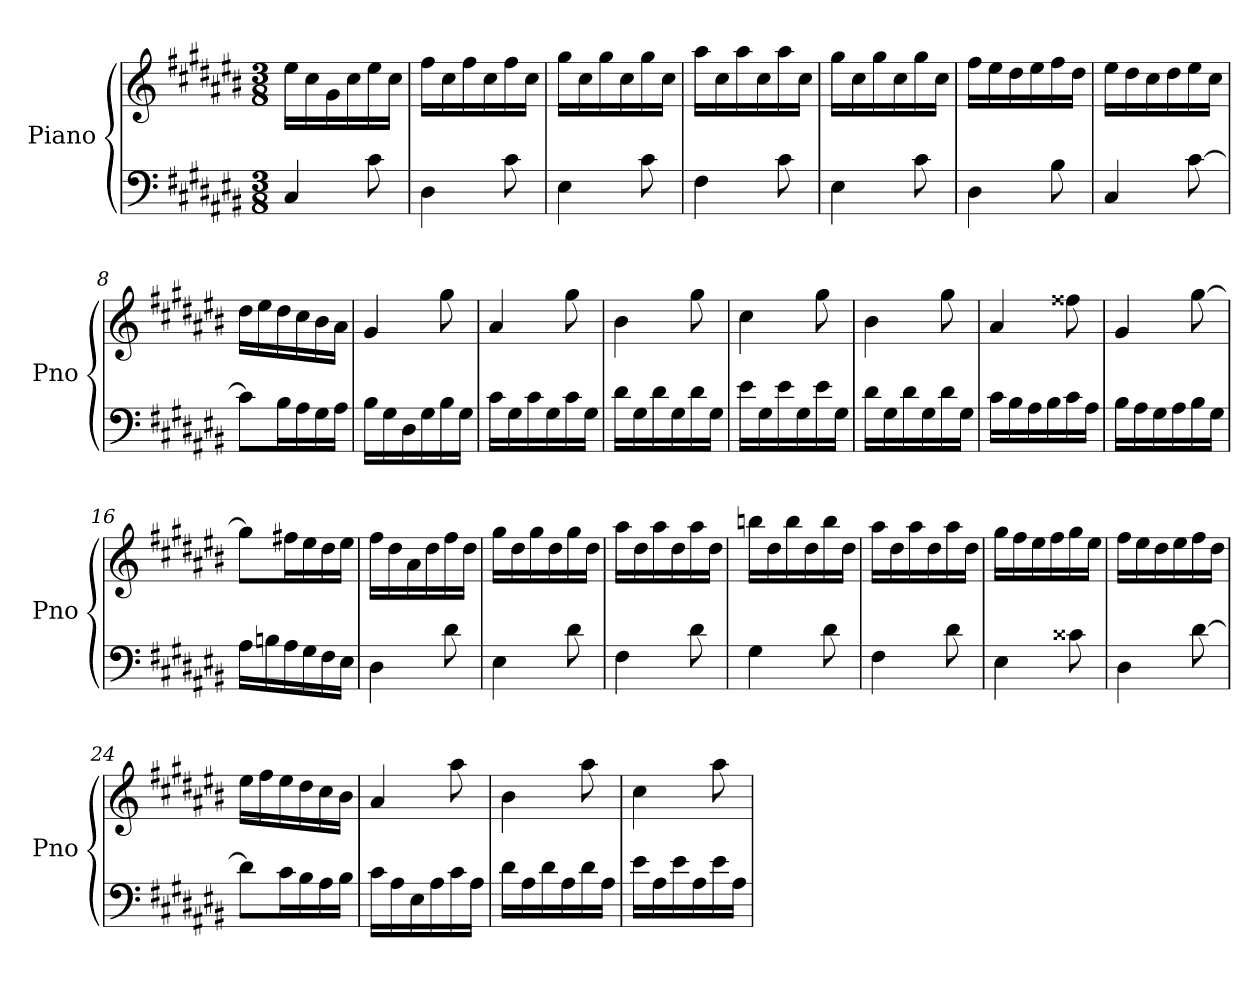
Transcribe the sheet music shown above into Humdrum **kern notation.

**kern	**kern
*part1	*part1
*staff2	*staff1
*I"Piano	*
*I'Pno	*
*clefF4	*clefG2
*k[f#c#g#d#a#e#b#]	*k[f#c#g#d#a#e#b#]
*M3/8	*M3/8
=1	=1
4C#/	16ee#\LL
.	16cc#\
.	16g#\
.	16cc#\
8c#\	16ee#\
.	16cc#\JJ
=2	=2
4D#\	16ff#\LL
.	16cc#\
.	16ff#\
.	16cc#\
8c#\	16ff#\
.	16cc#\JJ
=3	=3
4E#\	16gg#\LL
.	16cc#\
.	16gg#\
.	16cc#\
8c#\	16gg#\
.	16cc#\JJ
=4	=4
4F#\	16aa#\LL
.	16cc#\
.	16aa#\
.	16cc#\
8c#\	16aa#\
.	16cc#\JJ
=5	=5
4E#\	16gg#\LL
.	16cc#\
.	16gg#\
.	16cc#\
8c#\	16gg#\
.	16cc#\JJ
=6	=6
4D#\	16ff#\LL
.	16ee#\
.	16dd#\
.	16ee#\
8B#\	16ff#\
.	16dd#\JJ
=7	=7
4C#/	16ee#\LL
.	16dd#\
.	16cc#\
.	16dd#\
[8c#\	16ee#\
.	16cc#\JJ
=8	=8
8c#\L]	16dd#\LL
.	16ee#\
16B#\L	16dd#\
16A#\	16cc#\
16G#\	16b#\
16A#\JJ	16a#\JJ
=9	=9
16B#\LL	4g#/
16G#\	.
16D#\	.
16G#\	.
16B#\	8gg#\
16G#\JJ	.
=10	=10
16c#\LL	4a#/
16G#\	.
16c#\	.
16G#\	.
16c#\	8gg#\
16G#\JJ	.
=11	=11
16d#\LL	4b#\
16G#\	.
16d#\	.
16G#\	.
16d#\	8gg#\
16G#\JJ	.
=12	=12
16e#\LL	4cc#\
16G#\	.
16e#\	.
16G#\	.
16e#\	8gg#\
16G#\JJ	.
=13	=13
16d#\LL	4b#\
16G#\	.
16d#\	.
16G#\	.
16d#\	8gg#\
16G#\JJ	.
=14	=14
16c#\LL	4a#/
16B#\	.
16A#\	.
16B#\	.
16c#\	8ff##X\
16A#\JJ	.
=15	=15
16B#\LL	4g#/
16A#\	.
16G#\	.
16A#\	.
16B#\	[8gg#\
16G#\JJ	.
=16	=16
16A#\LL	8gg#\L]
16Bn\	.
16A#\	16ff#X\L
16G#\	16ee#\
16F#\	16dd#\
16E#\JJ	16ee#\JJ
=17	=17
4D#\	16ff#\LL
.	16dd#\
.	16a#\
.	16dd#\
8d#\	16ff#\
.	16dd#\JJ
=18	=18
4E#\	16gg#\LL
.	16dd#\
.	16gg#\
.	16dd#\
8d#\	16gg#\
.	16dd#\JJ
=19	=19
4F#\	16aa#\LL
.	16dd#\
.	16aa#\
.	16dd#\
8d#\	16aa#\
.	16dd#\JJ
=20	=20
4G#\	16bbn\LL
.	16dd#\
.	16bb\
.	16dd#\
8d#\	16bb\
.	16dd#\JJ
=21	=21
4F#\	16aa#\LL
.	16dd#\
.	16aa#\
.	16dd#\
8d#\	16aa#\
.	16dd#\JJ
=22	=22
4E#\	16gg#\LL
.	16ff#\
.	16ee#\
.	16ff#\
8c##X\	16gg#\
.	16ee#\JJ
=23	=23
4D#\	16ff#\LL
.	16ee#\
.	16dd#\
.	16ee#\
[8d#\	16ff#\
.	16dd#\JJ
=24	=24
8d#\L]	16ee#\LL
.	16ff#\
16c#\L	16ee#\
16B#\	16dd#\
16A#\	16cc#\
16B#\JJ	16b#\JJ
=25	=25
16c#\LL	4a#/
16A#\	.
16E#\	.
16A#\	.
16c#\	8aa#\
16A#\JJ	.
=26	=26
16d#\LL	4b#\
16A#\	.
16d#\	.
16A#\	.
16d#\	8aa#\
16A#\JJ	.
=27	=27
16e#\LL	4cc#\
16A#\	.
16e#\	.
16A#\	.
16e#\	8aa#\
16A#\JJ	.
=	=
*-	*-
